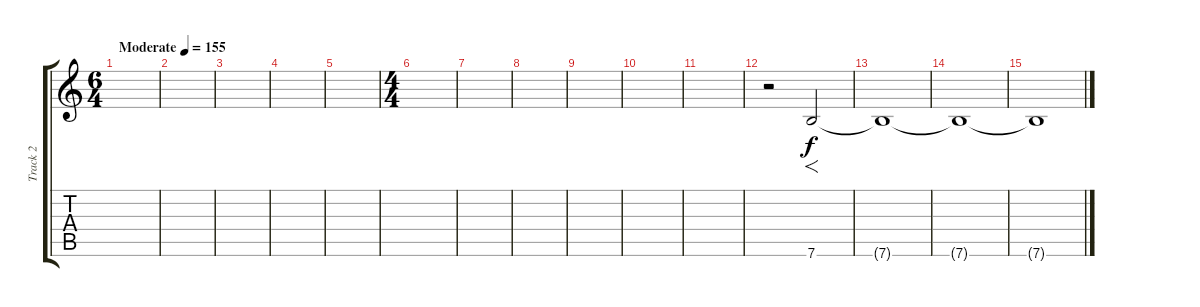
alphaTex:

\track ("Track 2" "Track 2") {instrument acousticbass}
\staff {score tabs}
\tuning (E4 B3 G3 D3 A2 E2) {hide}
\ts (6 4)
\tempo (155 "Moderate")
\clef g2
\ks c
|
|
|
|
|
\ts (4 4)
|
|
|
|
|
|
r.2 7.6.2{f} |
7.6{t}.1 |
7.6{t}.1 |
7.6{t}.1
